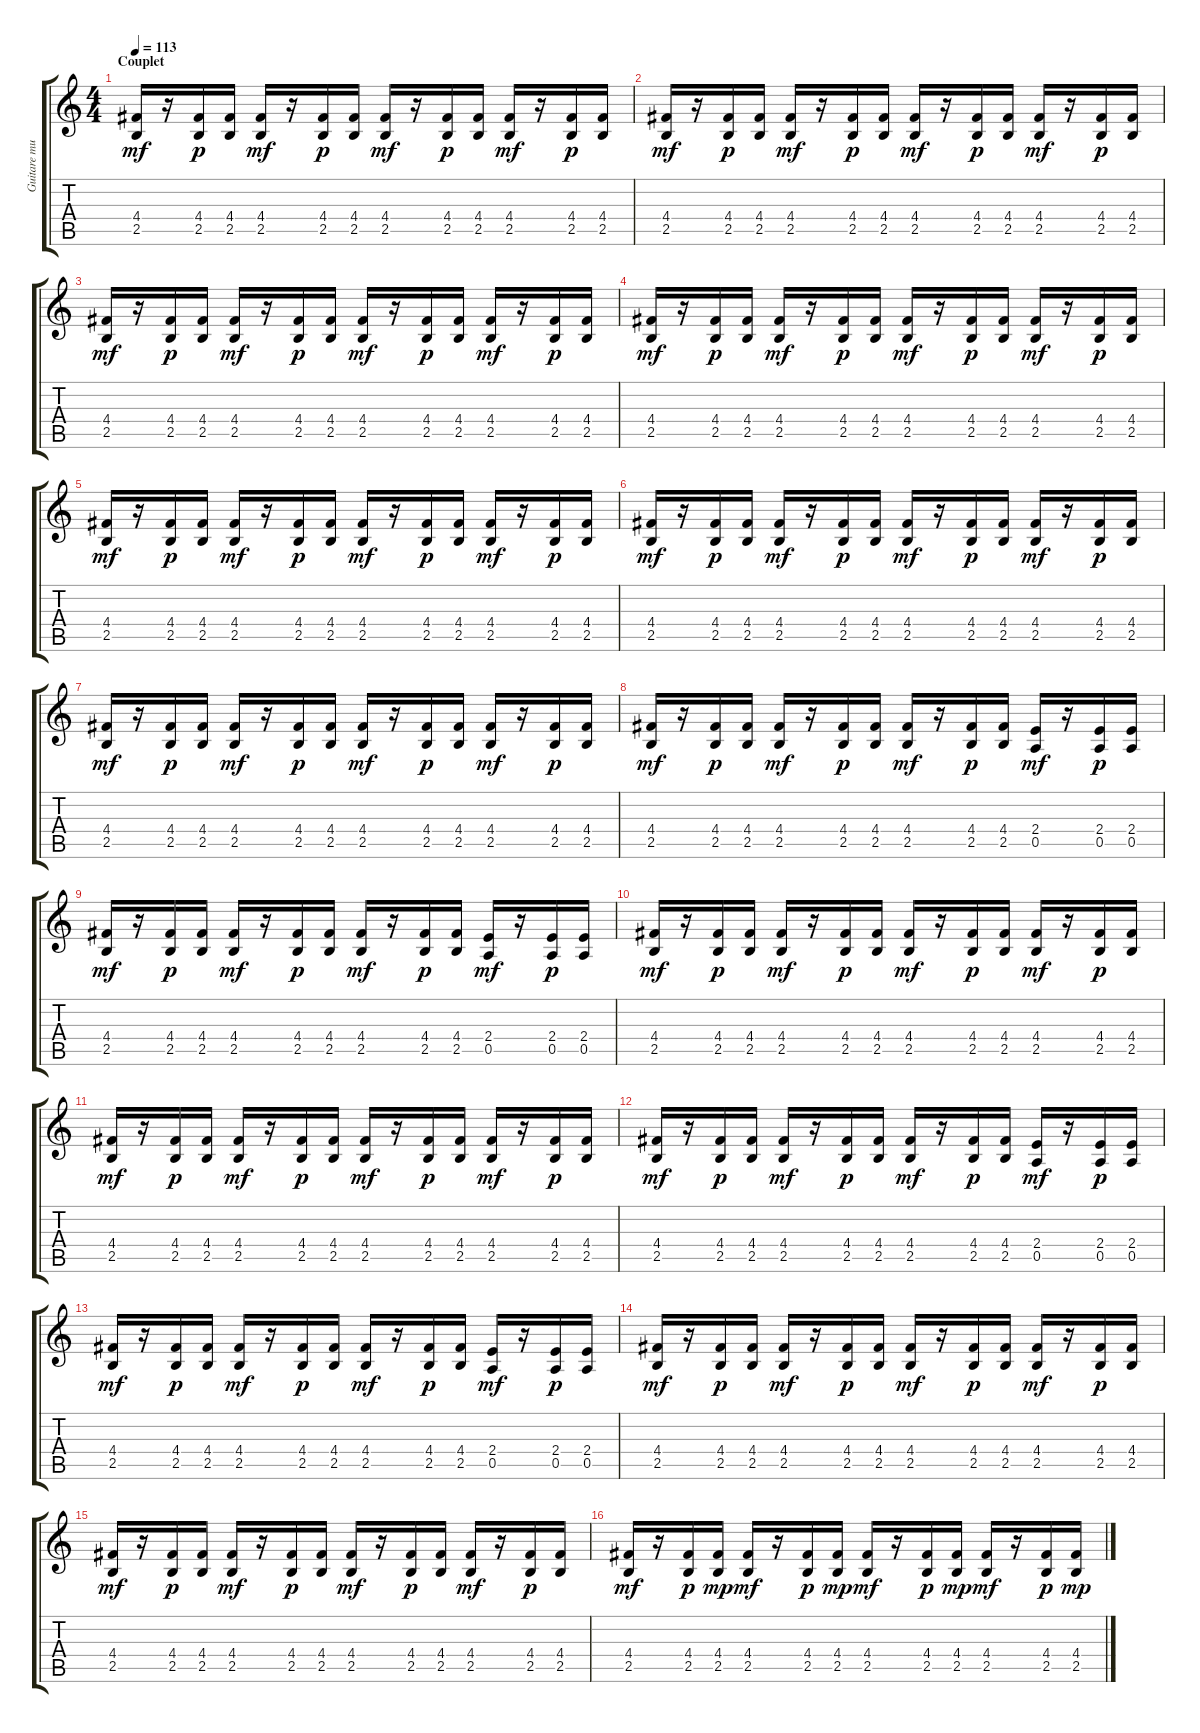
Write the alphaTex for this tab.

\track ("Guitare muted" "Guitare mu") {instrument electricguitarmuted}
\staff {score tabs}
\tuning (E4 B3 G3 D3 A2 E2) {hide}
\ts (4 4)
\section ("" "Couplet")
\tempo 113
\clef g2
\ks c
(4.4 2.5).16{dy mf} r.16 (4.4 2.5).16{dy p} (4.4 2.5).16 (4.4 2.5).16{dy mf} r.16 (4.4 2.5).16{dy p} (4.4 2.5).16 (4.4 2.5).16{dy mf} r.16 (4.4 2.5).16{dy p} (4.4 2.5).16 (4.4 2.5).16{dy mf} r.16 (4.4 2.5).16{dy p} (4.4 2.5).16 |
(4.4 2.5).16{dy mf} r.16 (4.4 2.5).16{dy p} (4.4 2.5).16 (4.4 2.5).16{dy mf} r.16 (4.4 2.5).16{dy p} (4.4 2.5).16 (4.4 2.5).16{dy mf} r.16 (4.4 2.5).16{dy p} (4.4 2.5).16 (4.4 2.5).16{dy mf} r.16 (4.4 2.5).16{dy p} (4.4 2.5).16 |
(4.4 2.5).16{dy mf} r.16 (4.4 2.5).16{dy p} (4.4 2.5).16 (4.4 2.5).16{dy mf} r.16 (4.4 2.5).16{dy p} (4.4 2.5).16 (4.4 2.5).16{dy mf} r.16 (4.4 2.5).16{dy p} (4.4 2.5).16 (4.4 2.5).16{dy mf} r.16 (4.4 2.5).16{dy p} (4.4 2.5).16 |
(4.4 2.5).16{dy mf} r.16 (4.4 2.5).16{dy p} (4.4 2.5).16 (4.4 2.5).16{dy mf} r.16 (4.4 2.5).16{dy p} (4.4 2.5).16 (4.4 2.5).16{dy mf} r.16 (4.4 2.5).16{dy p} (4.4 2.5).16 (4.4 2.5).16{dy mf} r.16 (4.4 2.5).16{dy p} (4.4 2.5).16 |
(4.4 2.5).16{dy mf} r.16 (4.4 2.5).16{dy p} (4.4 2.5).16 (4.4 2.5).16{dy mf} r.16 (4.4 2.5).16{dy p} (4.4 2.5).16 (4.4 2.5).16{dy mf} r.16 (4.4 2.5).16{dy p} (4.4 2.5).16 (4.4 2.5).16{dy mf} r.16 (4.4 2.5).16{dy p} (4.4 2.5).16 |
(4.4 2.5).16{dy mf} r.16 (4.4 2.5).16{dy p} (4.4 2.5).16 (4.4 2.5).16{dy mf} r.16 (4.4 2.5).16{dy p} (4.4 2.5).16 (4.4 2.5).16{dy mf} r.16 (4.4 2.5).16{dy p} (4.4 2.5).16 (4.4 2.5).16{dy mf} r.16 (4.4 2.5).16{dy p} (4.4 2.5).16 |
(4.4 2.5).16{dy mf} r.16 (4.4 2.5).16{dy p} (4.4 2.5).16 (4.4 2.5).16{dy mf} r.16 (4.4 2.5).16{dy p} (4.4 2.5).16 (4.4 2.5).16{dy mf} r.16 (4.4 2.5).16{dy p} (4.4 2.5).16 (4.4 2.5).16{dy mf} r.16 (4.4 2.5).16{dy p} (4.4 2.5).16 |
(4.4 2.5).16{dy mf} r.16 (4.4 2.5).16{dy p} (4.4 2.5).16 (4.4 2.5).16{dy mf} r.16 (4.4 2.5).16{dy p} (4.4 2.5).16 (4.4 2.5).16{dy mf} r.16 (4.4 2.5).16{dy p} (4.4 2.5).16 (2.4 0.5).16{dy mf} r.16 (2.4 0.5).16{dy p} (2.4 0.5).16 |
(4.4 2.5).16{dy mf} r.16 (4.4 2.5).16{dy p} (4.4 2.5).16 (4.4 2.5).16{dy mf} r.16 (4.4 2.5).16{dy p} (4.4 2.5).16 (4.4 2.5).16{dy mf} r.16 (4.4 2.5).16{dy p} (4.4 2.5).16 (2.4 0.5).16{dy mf} r.16 (2.4 0.5).16{dy p} (2.4 0.5).16 |
(4.4 2.5).16{dy mf} r.16 (4.4 2.5).16{dy p} (4.4 2.5).16 (4.4 2.5).16{dy mf} r.16 (4.4 2.5).16{dy p} (4.4 2.5).16 (4.4 2.5).16{dy mf} r.16 (4.4 2.5).16{dy p} (4.4 2.5).16 (4.4 2.5).16{dy mf} r.16 (4.4 2.5).16{dy p} (4.4 2.5).16 |
(4.4 2.5).16{dy mf} r.16 (4.4 2.5).16{dy p} (4.4 2.5).16 (4.4 2.5).16{dy mf} r.16 (4.4 2.5).16{dy p} (4.4 2.5).16 (4.4 2.5).16{dy mf} r.16 (4.4 2.5).16{dy p} (4.4 2.5).16 (4.4 2.5).16{dy mf} r.16 (4.4 2.5).16{dy p} (4.4 2.5).16 |
(4.4 2.5).16{dy mf} r.16 (4.4 2.5).16{dy p} (4.4 2.5).16 (4.4 2.5).16{dy mf} r.16 (4.4 2.5).16{dy p} (4.4 2.5).16 (4.4 2.5).16{dy mf} r.16 (4.4 2.5).16{dy p} (4.4 2.5).16 (2.4 0.5).16{dy mf} r.16 (2.4 0.5).16{dy p} (2.4 0.5).16 |
(4.4 2.5).16{dy mf} r.16 (4.4 2.5).16{dy p} (4.4 2.5).16 (4.4 2.5).16{dy mf} r.16 (4.4 2.5).16{dy p} (4.4 2.5).16 (4.4 2.5).16{dy mf} r.16 (4.4 2.5).16{dy p} (4.4 2.5).16 (2.4 0.5).16{dy mf} r.16 (2.4 0.5).16{dy p} (2.4 0.5).16 |
(4.4 2.5).16{dy mf} r.16 (4.4 2.5).16{dy p} (4.4 2.5).16 (4.4 2.5).16{dy mf} r.16 (4.4 2.5).16{dy p} (4.4 2.5).16 (4.4 2.5).16{dy mf} r.16 (4.4 2.5).16{dy p} (4.4 2.5).16 (4.4 2.5).16{dy mf} r.16 (4.4 2.5).16{dy p} (4.4 2.5).16 |
(4.4 2.5).16{dy mf} r.16 (4.4 2.5).16{dy p} (4.4 2.5).16 (4.4 2.5).16{dy mf} r.16 (4.4 2.5).16{dy p} (4.4 2.5).16 (4.4 2.5).16{dy mf} r.16 (4.4 2.5).16{dy p} (4.4 2.5).16 (4.4 2.5).16{dy mf} r.16 (4.4 2.5).16{dy p} (4.4 2.5).16 |
(4.4 2.5).16{dy mf} r.16 (4.4 2.5).16{dy p} (4.4 2.5).16{dy mp} (4.4 2.5).16{dy mf} r.16 (4.4 2.5).16{dy p} (4.4 2.5).16{dy mp} (4.4 2.5).16{dy mf} r.16 (4.4 2.5).16{dy p} (4.4 2.5).16{dy mp} (4.4 2.5).16{dy mf} r.16 (4.4 2.5).16{dy p} (4.4 2.5).16{dy mp}
